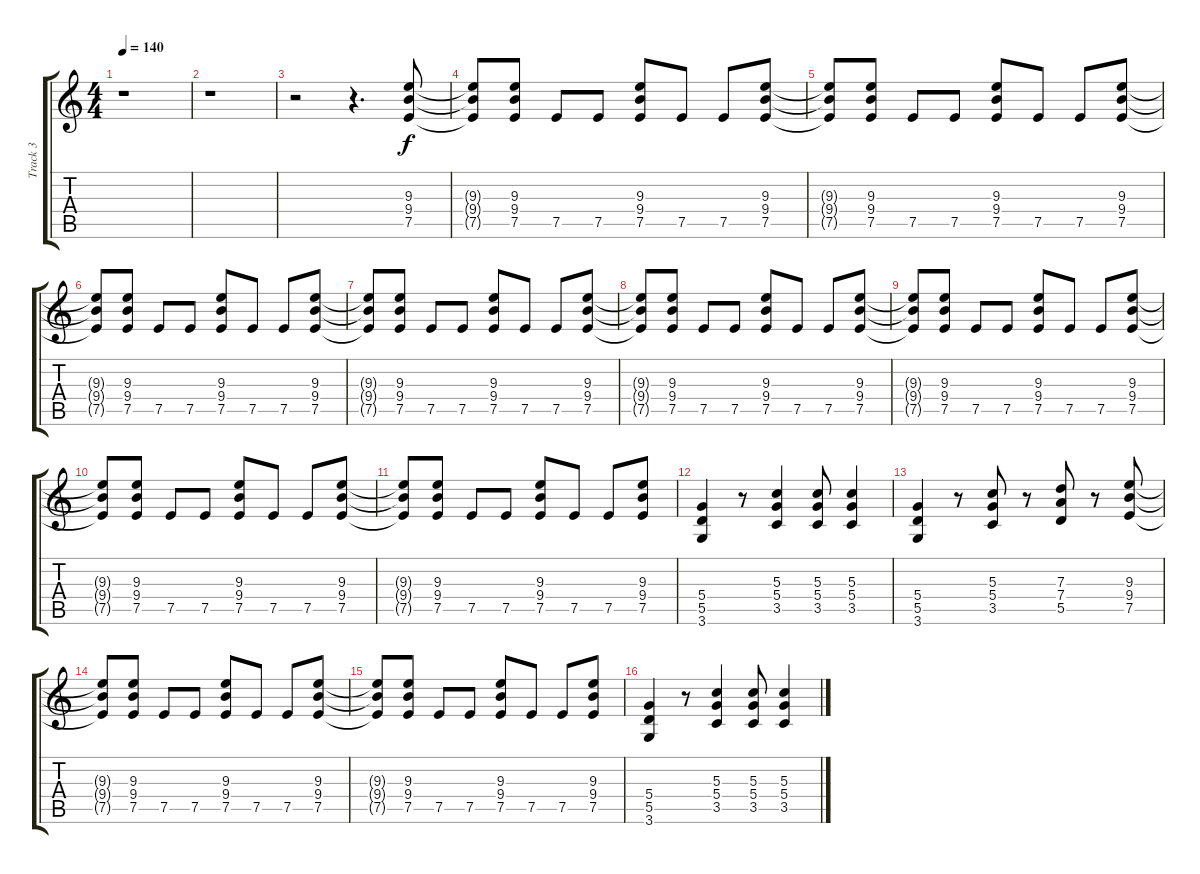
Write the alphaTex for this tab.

\track ("Track 3" "Track 3") {instrument distortionguitar}
\staff {score tabs}
\tuning (E4 B3 G3 D3 A2 E2) {hide}
\ts (4 4)
\tempo 140
\clef g2
\ks c
r.1{dy f instrument distortionguitar} |
r.1 |
r.2 r.4{d} (9.3 9.4 7.5).8 |
(9.3{t} 9.4{t} 7.5{t}).8 (9.3 9.4 7.5).8 7.5.8 7.5.8 (9.3 9.4 7.5).8 7.5.8 7.5.8 (9.3 9.4 7.5).8 |
(9.3{t} 9.4{t} 7.5{t}).8 (9.3 9.4 7.5).8 7.5.8 7.5.8 (9.3 9.4 7.5).8 7.5.8 7.5.8 (9.3 9.4 7.5).8 |
(9.3{t} 9.4{t} 7.5{t}).8 (9.3 9.4 7.5).8 7.5.8 7.5.8 (9.3 9.4 7.5).8 7.5.8 7.5.8 (9.3 9.4 7.5).8 |
(9.3{t} 9.4{t} 7.5{t}).8 (9.3 9.4 7.5).8 7.5.8 7.5.8 (9.3 9.4 7.5).8 7.5.8 7.5.8 (9.3 9.4 7.5).8 |
(9.3{t} 9.4{t} 7.5{t}).8 (9.3 9.4 7.5).8 7.5.8 7.5.8 (9.3 9.4 7.5).8 7.5.8 7.5.8 (9.3 9.4 7.5).8 |
(9.3{t} 9.4{t} 7.5{t}).8 (9.3 9.4 7.5).8 7.5.8 7.5.8 (9.3 9.4 7.5).8 7.5.8 7.5.8 (9.3 9.4 7.5).8 |
(9.3{t} 9.4{t} 7.5{t}).8 (9.3 9.4 7.5).8 7.5.8 7.5.8 (9.3 9.4 7.5).8 7.5.8 7.5.8 (9.3 9.4 7.5).8 |
(9.3{t} 9.4{t} 7.5{t}).8 (9.3 9.4 7.5).8 7.5.8 7.5.8 (9.3 9.4 7.5).8 7.5.8 7.5.8 (9.3 9.4 7.5).8 |
(5.4 5.5 3.6).4 r.8 (5.3 5.4 3.5).4 (5.3 5.4 3.5).8 (5.3 5.4 3.5).4 |
(5.4 5.5 3.6).4 r.8 (5.3 5.4 3.5).8 r.8 (7.3 7.4 5.5).8 r.8 (9.3 9.4 7.5).8 |
(9.3{t} 9.4{t} 7.5{t}).8 (9.3 9.4 7.5).8 7.5.8 7.5.8 (9.3 9.4 7.5).8 7.5.8 7.5.8 (9.3 9.4 7.5).8 |
(9.3{t} 9.4{t} 7.5{t}).8 (9.3 9.4 7.5).8 7.5.8 7.5.8 (9.3 9.4 7.5).8 7.5.8 7.5.8 (9.3 9.4 7.5).8 |
(5.4 5.5 3.6).4 r.8 (5.3 5.4 3.5).4 (5.3 5.4 3.5).8 (5.3 5.4 3.5).4
